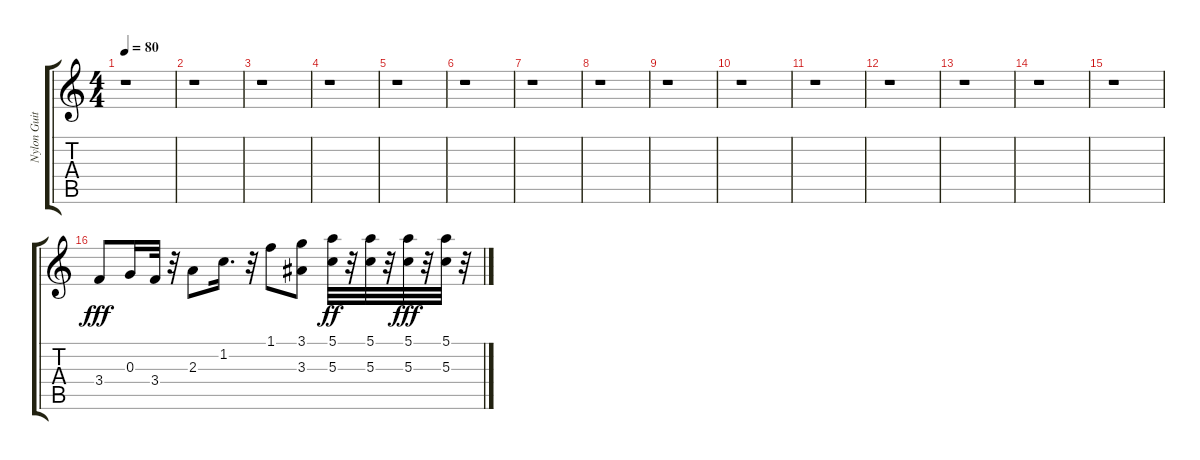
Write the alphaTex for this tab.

\track ("Nylon Guitar" "Nylon Guit") {instrument acousticguitarnylon}
\staff {score tabs}
\tuning (E4 B3 G3 D3 A2 E2) {hide}
\ts (4 4)
\tempo 80
\clef g2
\ks c
r.1{dy fff} |
r.1 |
r.1 |
r.1 |
r.1 |
r.1 |
r.1 |
r.1 |
r.1 |
r.1 |
r.1 |
r.1 |
r.1 |
r.1 |
r.1 |
3.4.8 0.3.16 3.4.32 r.32 2.3.8 1.2.16{d} r.32 1.1.8 (3.1 3.3).8 (5.1 5.3).32{dy ff} r.32 (5.1 5.3).32 r.32 (5.1 5.3).32{dy fff} r.32 (5.1 5.3).32 r.32
